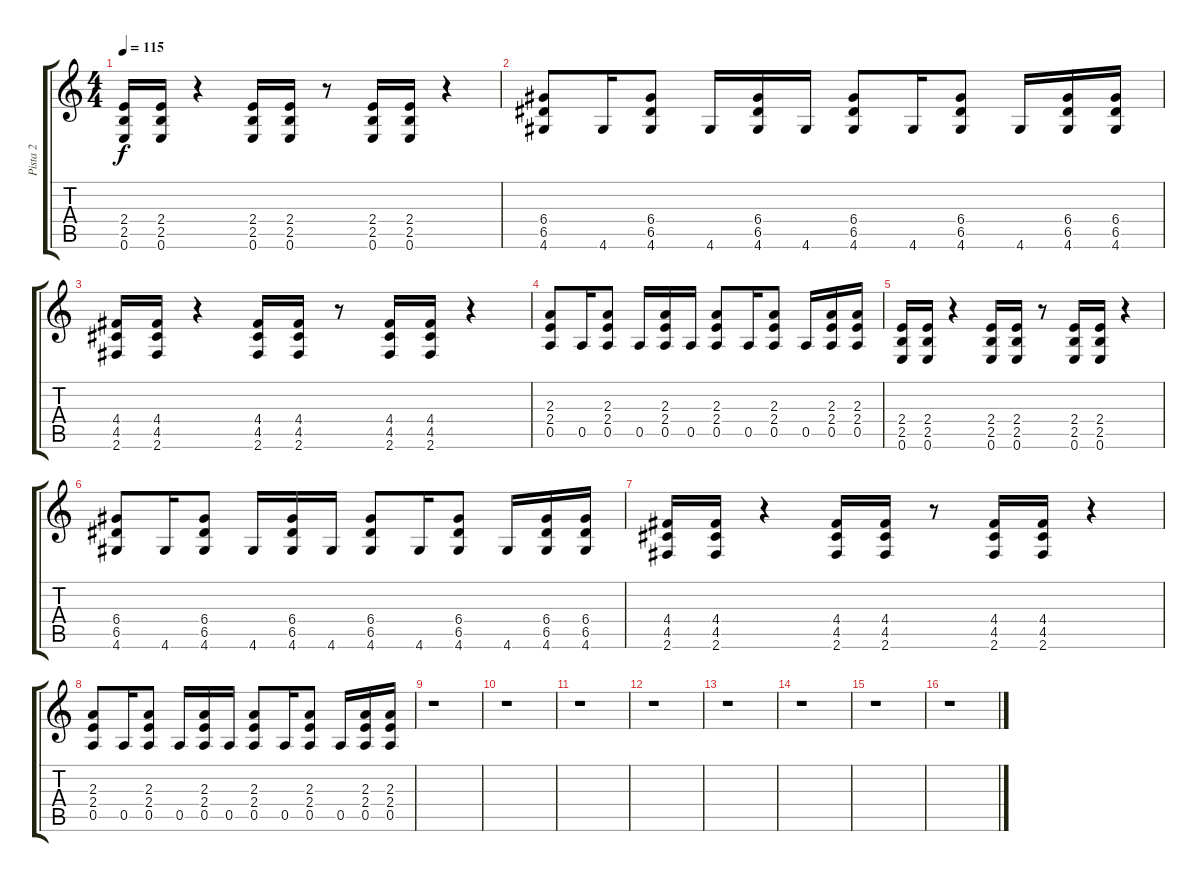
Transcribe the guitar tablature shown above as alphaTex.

\track ("Pista 2" "Pista 2") {instrument distortionguitar}
\staff {score tabs}
\tuning (E4 B3 G3 D3 A2 E2) {hide}
\ts (4 4)
\tempo 115
\clef g2
\ks c
(2.4 2.5 0.6).16{dy f} (2.4 2.5 0.6).16 r.4 (2.4 2.5 0.6).16 (2.4 2.5 0.6).16 r.8 (2.4 2.5 0.6).16 (2.4 2.5 0.6).16 r.4 |
(6.4 6.5 4.6).8 4.6.16 (6.4 6.5 4.6).8 4.6.16 (6.4 6.5 4.6).16 4.6.16 (6.4 6.5 4.6).8 4.6.16 (6.4 6.5 4.6).8 4.6.16 (6.4 6.5 4.6).16 (6.4 6.5 4.6).16 |
(4.4 4.5 2.6).16 (4.4 4.5 2.6).16 r.4 (4.4 4.5 2.6).16 (4.4 4.5 2.6).16 r.8 (4.4 4.5 2.6).16 (4.4 4.5 2.6).16 r.4 |
(2.3 2.4 0.5).8 0.5.16 (2.3 2.4 0.5).8 0.5.16 (2.3 2.4 0.5).16 0.5.16 (2.3 2.4 0.5).8 0.5.16 (2.3 2.4 0.5).8 0.5.16 (2.3 2.4 0.5).16 (2.3 2.4 0.5).16 |
(2.4 2.5 0.6).16 (2.4 2.5 0.6).16 r.4 (2.4 2.5 0.6).16 (2.4 2.5 0.6).16 r.8 (2.4 2.5 0.6).16 (2.4 2.5 0.6).16 r.4 |
(6.4 6.5 4.6).8 4.6.16 (6.4 6.5 4.6).8 4.6.16 (6.4 6.5 4.6).16 4.6.16 (6.4 6.5 4.6).8 4.6.16 (6.4 6.5 4.6).8 4.6.16 (6.4 6.5 4.6).16 (6.4 6.5 4.6).16 |
(4.4 4.5 2.6).16 (4.4 4.5 2.6).16 r.4 (4.4 4.5 2.6).16 (4.4 4.5 2.6).16 r.8 (4.4 4.5 2.6).16 (4.4 4.5 2.6).16 r.4 |
(2.3 2.4 0.5).8 0.5.16 (2.3 2.4 0.5).8 0.5.16 (2.3 2.4 0.5).16 0.5.16 (2.3 2.4 0.5).8 0.5.16 (2.3 2.4 0.5).8 0.5.16 (2.3 2.4 0.5).16 (2.3 2.4 0.5).16 |
r.1 |
r.1 |
r.1 |
r.1 |
r.1 |
r.1 |
r.1 |
r.1
